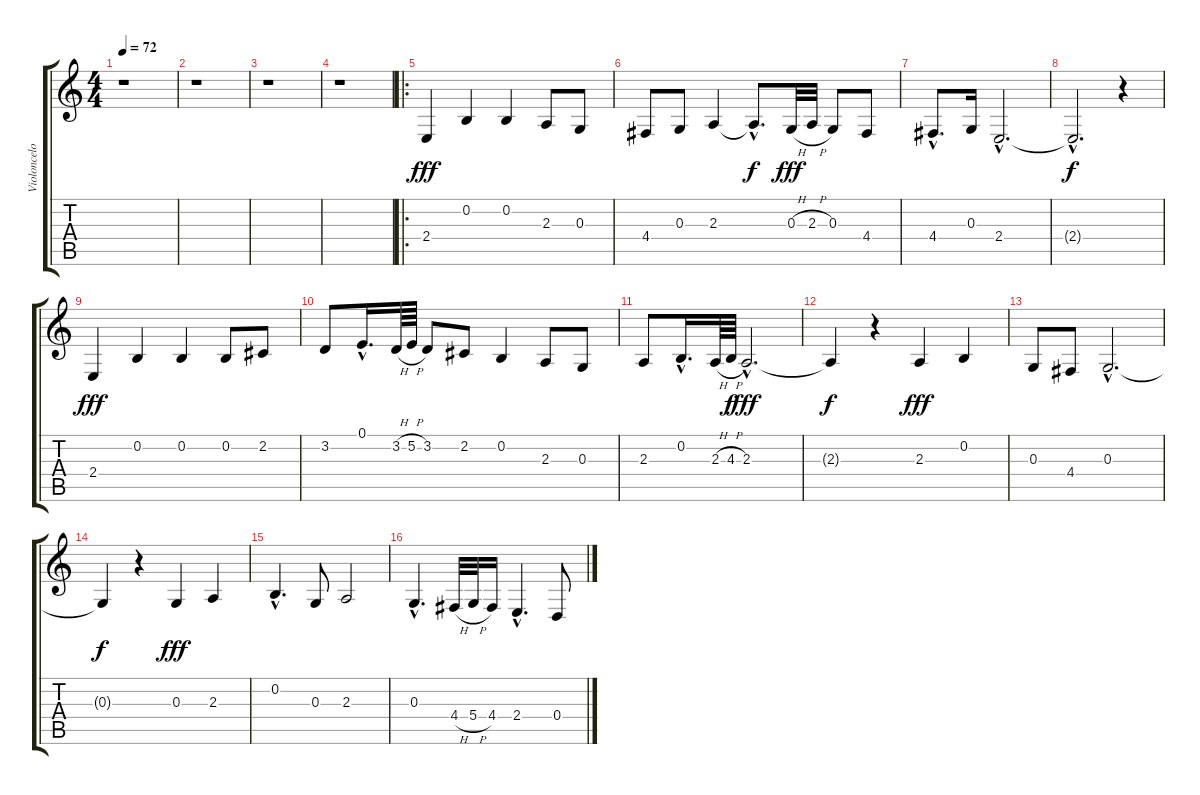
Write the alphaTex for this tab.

\track ("Violoncelo(Cello)" "Violoncelo") {instrument cello}
\staff {score tabs}
\tuning (E4 B3 G3 D3 A2 E2) {hide}
\ts (4 4)
\tempo 72
\clef g2
\ks c
r.1{dy fff instrument cello} |
r.1 |
r.1 |
r.1 |
\ro
2.4.4 0.2.4 0.2.4 2.3.8 0.3.8 |
4.4.8 0.3.8 2.3.4 2.3{hac t}.8{d dy f} 0.3{h}.32{dy fff} 2.3{h}.32 0.3.8 4.4.8 |
4.4{hac}.8{d} 0.3.16 2.4{hac}.2{d} |
2.4{hac t}.2{d dy f} r.4 |
2.4.4{dy fff} 0.2.4 0.2.4 0.2.8 2.2.8 |
3.2.8 0.1{hac}.16{d} 3.2{h}.64 5.2{h}.64 3.2.8 2.2.8 0.2.4 2.3.8 0.3.8 |
2.3.8 0.2{hac}.16{d} 2.3{h}.64 4.3{h}.64{dy f} 2.3{hac}.2{d dy fff} |
2.3{t}.4{dy f} r.4 2.3.4{dy fff} 0.2.4 |
0.3.8 4.4.8 0.3{hac}.2{d} |
0.3{t}.4{dy f} r.4 0.3.4{dy fff} 2.3.4 |
0.2{hac}.4{d} 0.3.8 2.3.2 |
0.3{hac}.4{d} 4.4{h}.32 5.4{h}.32 4.4.16 2.4{hac}.4{d} 0.4.8
